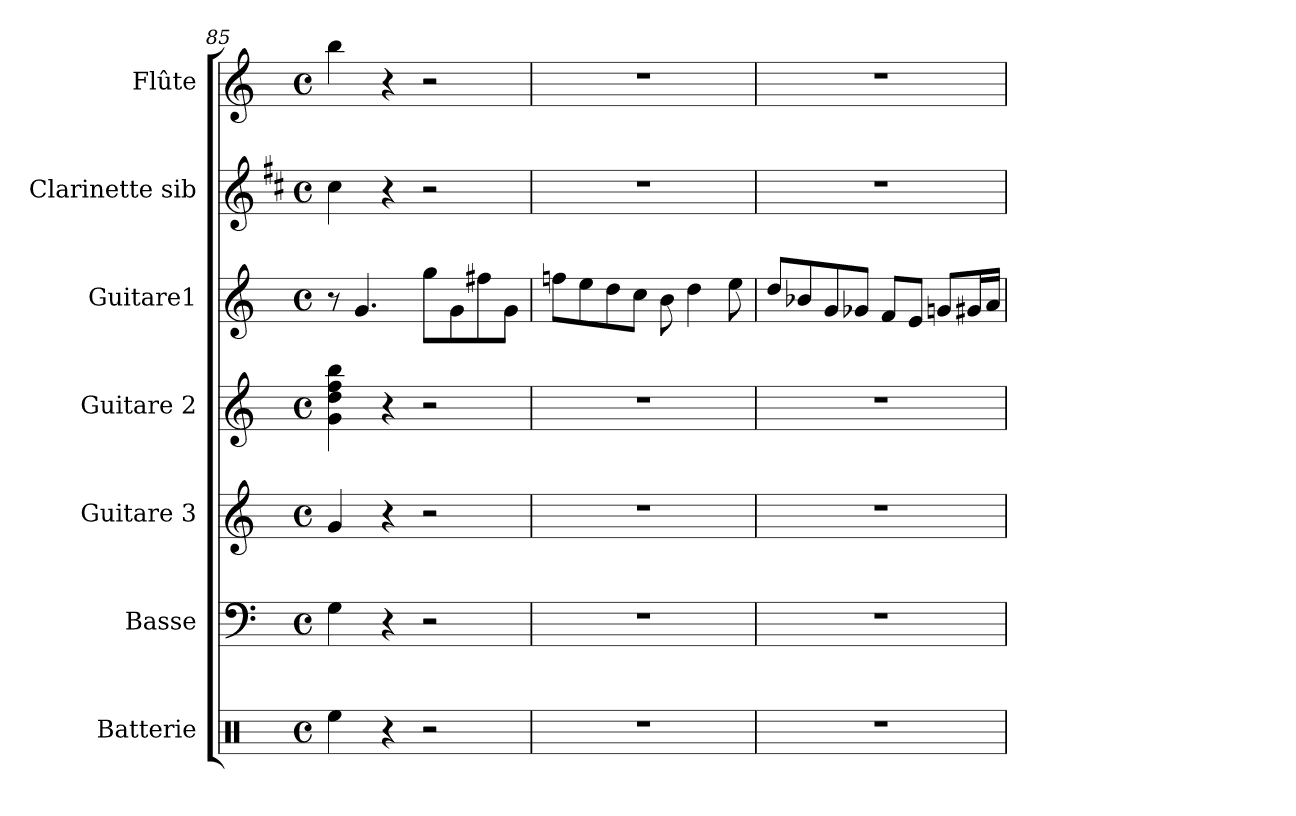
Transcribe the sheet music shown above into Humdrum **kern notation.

**kern	**kern	**kern	**kern	**kern	**kern	**kern
*part7	*part6	*part5	*part4	*part3	*part2	*part1
*staff7	*staff6	*staff5	*staff4	*staff3	*staff2	*staff1
*I"Batterie	*I"Basse	*I"Guitare 3	*I"Guitare 2	*I"Guitare1	*I"Clarinette sib	*I"Flûte
*I'Batt.	*I'B.ƒ.	*I'Gtr.ƒ. 3	*I'Gtr.ƒ. 2	*I'Gtr.ƒ. 1	*I'Cl. Sib	*I'Fl.
!!LO:PB:g=z
*clefX	*clefF4	*clefG2	*clefG2	*clefG2	*clefG2	*clefG2
*	*ITrd7c12	*ITrd7c12	*ITrd7c12	*ITrd7c12	*ITrd1c2	*
*k[]	*k[]	*k[]	*k[]	*k[]	*k[]	*k[]
*C:	*C:	*C:	*C:	*C:	*C:	*C:
*M4/4	*M4/4	*M4/4	*M4/4	*M4/4	*M4/4	*M4/4
*met(c)	*met(c)	*met(c)	*met(c)	*met(c)	*met(c)	*met(c)
=85	=85	=85	=85	=85	=85	=85
4Ree\	4GG\	4G/	4G\ 4d\ 4f\ 4b\	8r	4b\	4bb\
.	.	.	.	4.G/	.	.
4r	4r	4r	4r	.	4r	4r
2r	2r	2r	2r	8g\L	2r	2r
.	.	.	.	8G\	.	.
.	.	.	.	8f#X\	.	.
.	.	.	.	8G\J	.	.
=86	=86	=86	=86	=86	=86	=86
1r	1r	1r	1r	8fn\L	1r	1r
.	.	.	.	8e\	.	.
.	.	.	.	8d\	.	.
.	.	.	.	8c\J	.	.
.	.	.	.	8B\	.	.
.	.	.	.	4d\	.	.
.	.	.	.	8e\	.	.
=87	=87	=87	=87	=87	=87	=87
1r	1r	1r	1r	8d/L	1r	1r
.	.	.	.	8B-X/	.	.
.	.	.	.	8G/	.	.
.	.	.	.	8G-X/J	.	.
.	.	.	.	8F/L	.	.
.	.	.	.	8E/J	.	.
.	.	.	.	8Gn/L	.	.
.	.	.	.	16G#X/L	.	.
.	.	.	.	16A/JJ	.	.
=	=	=	=	=	=	=
*-	*-	*-	*-	*-	*-	*-
